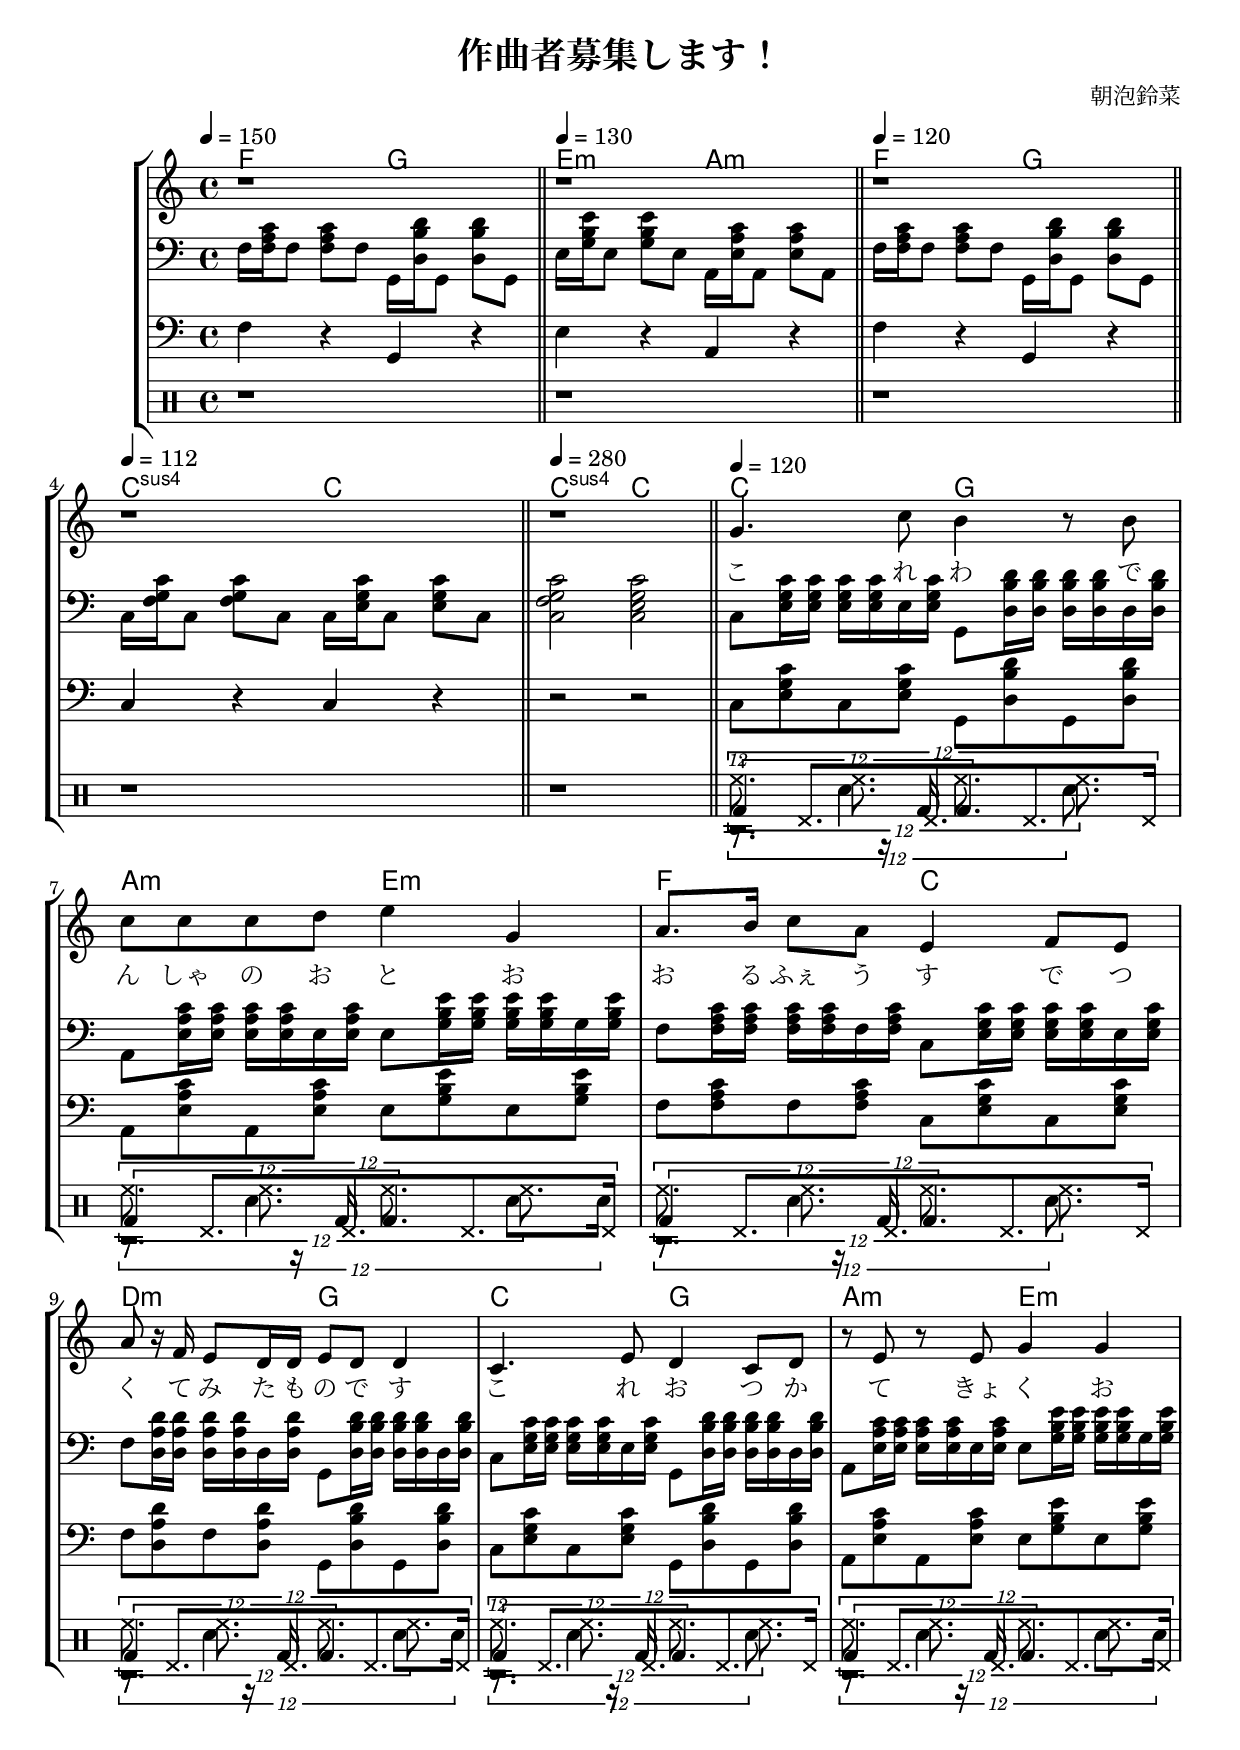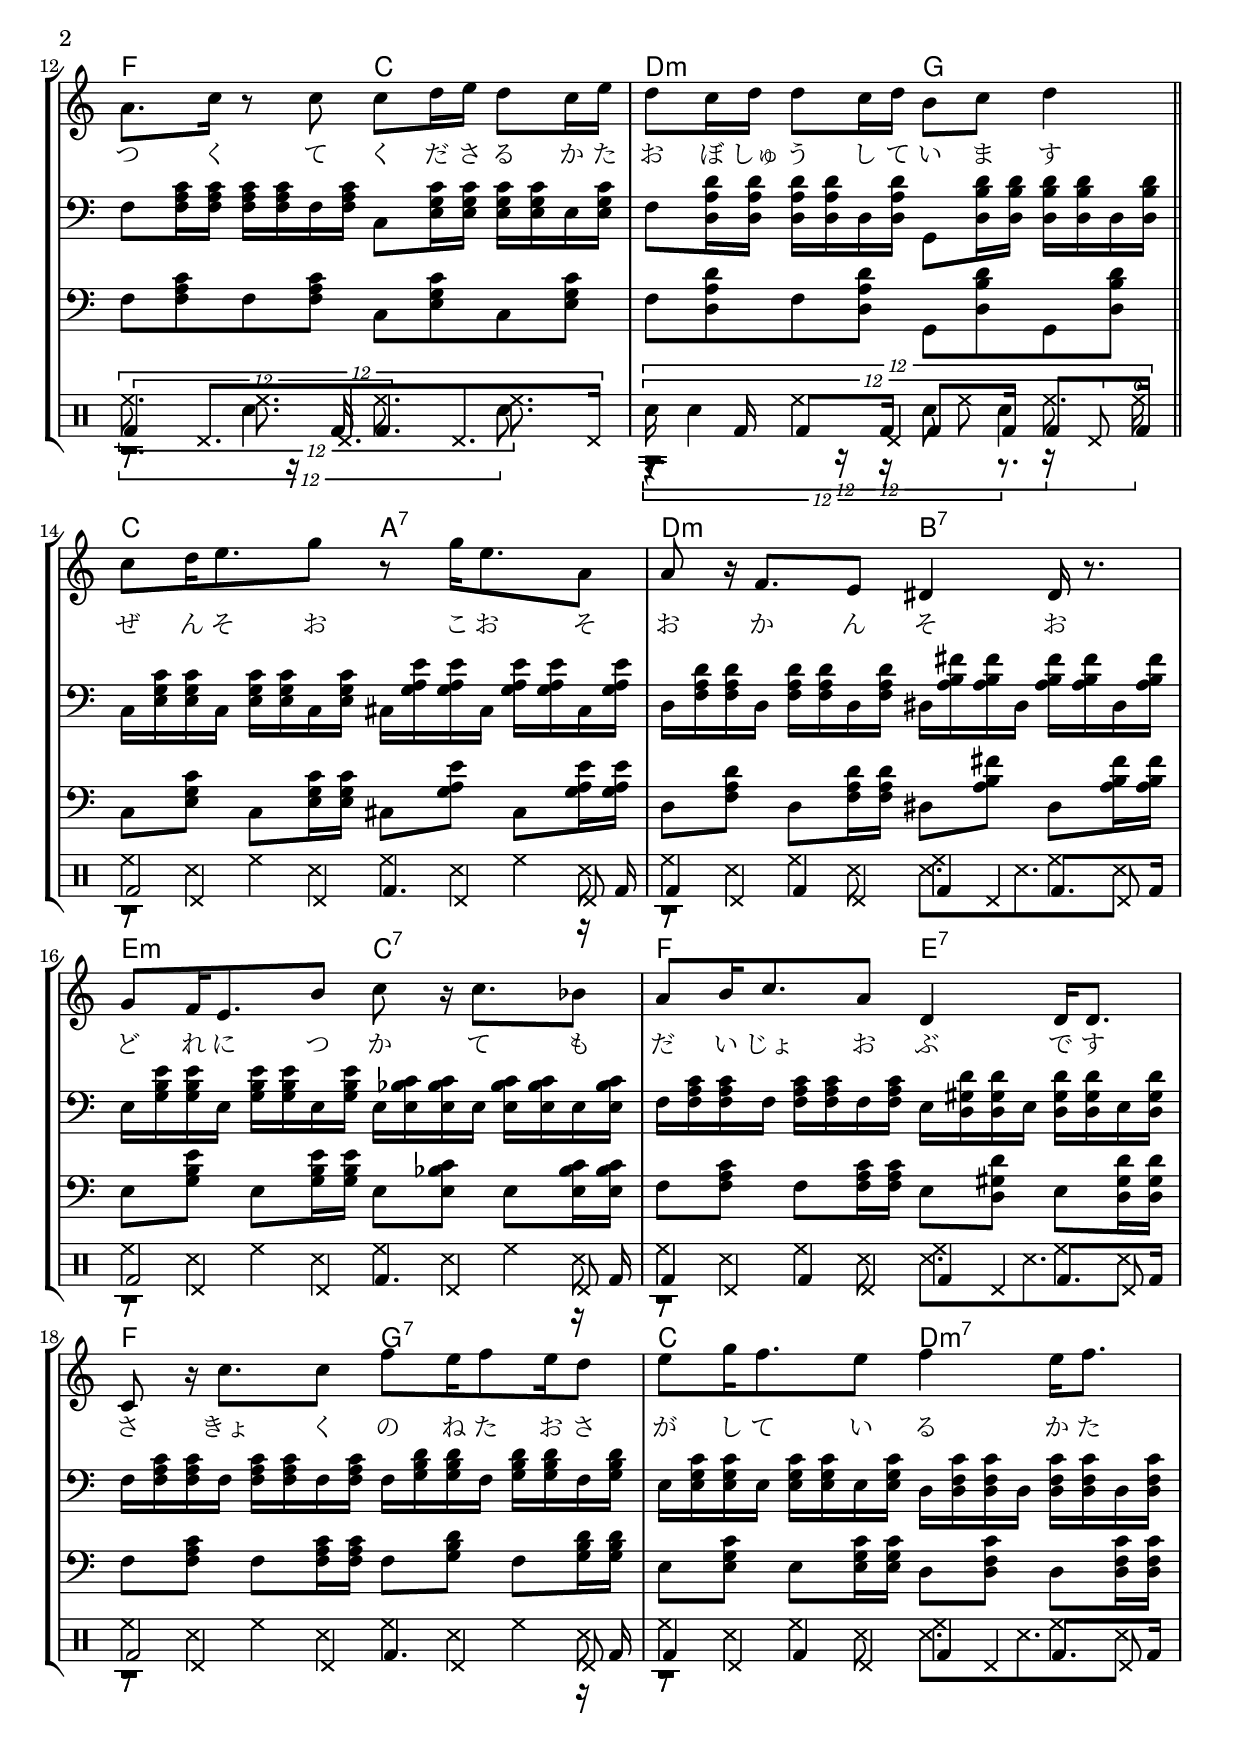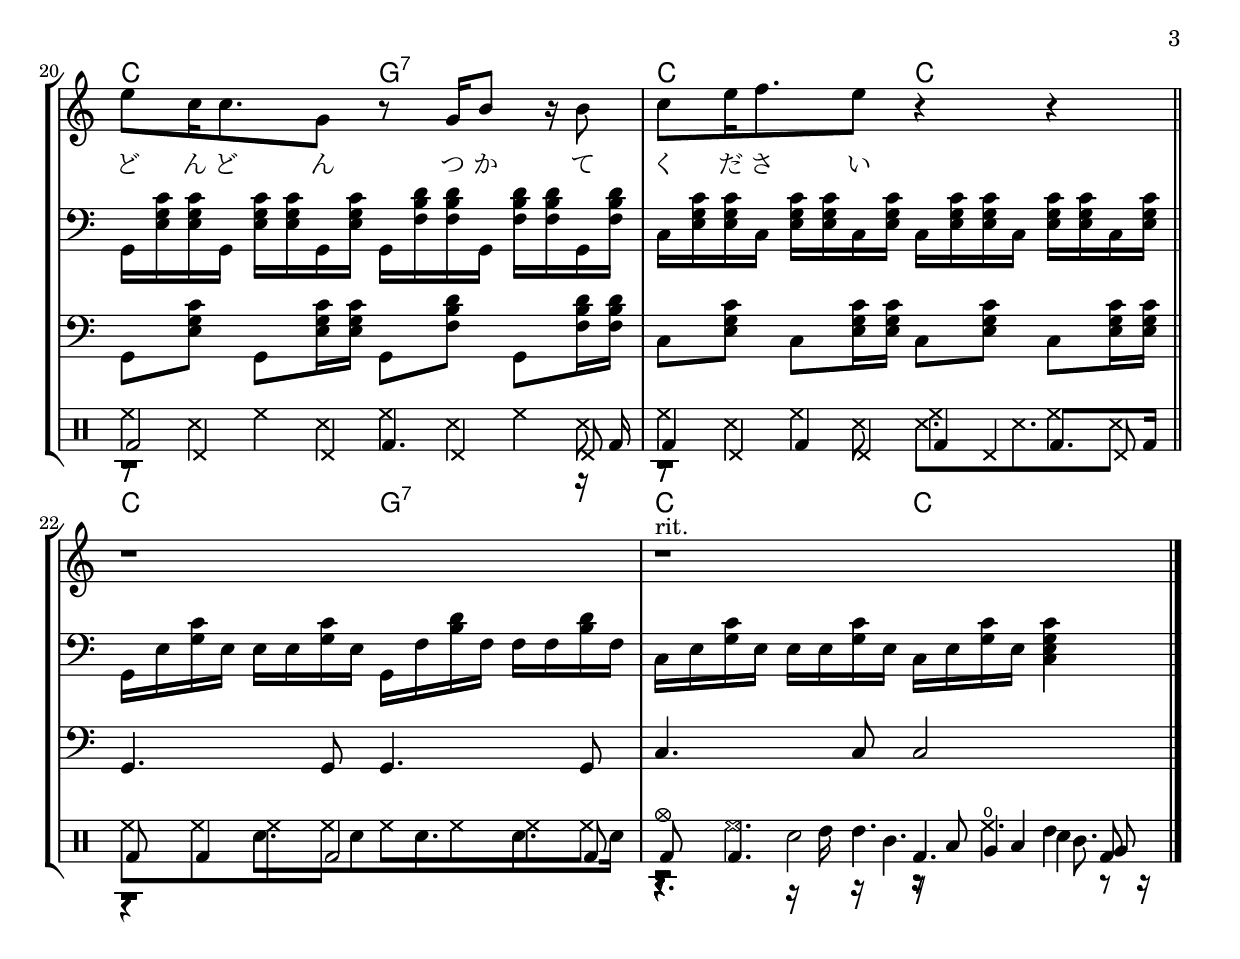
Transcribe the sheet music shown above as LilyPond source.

\version "2.12.1"

\header {
	title = \markup {作曲者募集します！}
	composer = \markup \center-column {朝泡鈴菜}
}

harmony = \chordmode {
	f2 g 

	e:m a:m 

	f g 

	c:sus4 c 

	c:sus4 c 

	c g a:m e:m f c d:m g c g a:m e:m f c d:m g 

	c a:7 d:m b:7 e:m c:7 f e:7 f g:7 c d:min7 c g:7 c c 

	c g:7 c c 
}

melody = {
	\key c \major
	\tempo 4 = 150
	r1   
	\tempo 4 = 130
	r1   
	\tempo 4 = 120
	r1   
	\tempo 4 = 112
	r1   
	\tempo 4 = 280
	r1   
	\set Staff.midiInstrument = #"fss0.29"
		\tempo 4 = 120
 g'4.  c''8  b'4  r8  b'8 
	c''8  c''8  c''8  d''8  e''4  g'4 
	a'8.  b'16  c''8  a'8  e'4  f'8  e'8 
	a'8  r16  f'16  e'8  d'16  d'16  e'8  d'8  d'4 
	c'4.  e'8  d'4  c'8  d'8 
	r8  e'8  r8  e'8  g'4  g'4 
	a'8.  c''16  r8  c''8  c''8  d''16  e''16  d''8  c''16  e''16 
	d''8  c''16  d''16  d''8  c''16  d''16  b'8  c''8  d''4
	\set Staff.midiInstrument = #"fss0.29"
	 c''8  d''16  e''8.  g''8  r8  g''16  e''8.  a'8 
	a'8  r16  f'8.  e'8  dis'4  dis'16  r8. 
	g'8  f'16  e'8.  b'8  c''8  r16  c''8.  bes'8 
	a'8  b'16  c''8.  a'8  d'4  d'16  d'8. 
	c'8  r16  c''8.  c''8  f''8  e''16  f''8  e''16  d''8 
	e''8  g''16  f''8.  e''8  f''4  e''16  f''8. 
	e''8  c''16  c''8.  g'8  r8  g'16  b'8  r16  b'8 
	c''8  e''16  f''8.  e''8  r4  	r4 	r1 | r1^"rit." \bar "|."
}

words = \lyricmode {
	
	
	
	
	
	こ  れ  わ  で  ん  しゃ  の  お  と  お  お  る  ふぇ  う  す  で  つ  く  て  み  た  も  の  で  す  こ  れ  お  つ  か  て  きょ  く  お  つ  く  て  く  だ  さ  る  か  た  お  ぼ  しゅ  う  し  て  い  ま  す  
	ぜ  ん  そ  お  こ  お  そ  お  か  ん  そ  お  ど  れ  に  つ  か  て  も  だ  い  じょ  お  ぶ  で  す  さ  きょ  く  の  ね  た  お  さ  が  し  て  い  る  か  た  ど  ん  ど  ん  つ  か  て  く  だ  さ  い  
	
}

tempochange = {
	\tempo 4 = 150
	r1 \bar "||"
	\tempo 4 = 130
	r1 \bar "||"
	\tempo 4 = 120
	r1 \bar "||"
	\tempo 4 = 112
	r1 \bar "||"
	\tempo 4 = 280
	r1 \bar "||"
	\tempo 4 = 120
	r1 | r1 | r1 | r1 | r1 | r1 | r1 | r1 \bar "||"
	\tempo 4 = 120
	r1 | r1 | r1 | r1 | r1 | r1 | r1 | r1 \bar "||"
	\tempo 4 = 120
	r1 | \tempo 4 = 90 r2 \tempo 4 = 80 r2 \bar "|."
}

mainacc = {
	\clef bass
	\set Staff.midiInstrument = #"Melodic Tom"
	\key c \major
	\tempo 4 = 150
	f16 <f a c'>16 f8 <f a c'>8 f8
	g,16 <d b d'>16 g,8 <d b d'>8 g,8
	\bar "||"

	\set Staff.midiInstrument = #"Melodic Tom"
	\tempo 4 = 130
	e16 <g b e'>16 e8 <g b e'>8 e8
	a,16 <e a c'>16 a,8 <e a c'>8 a,8
	\bar "||"

	\set Staff.midiInstrument = #"Melodic Tom"
	\tempo 4 = 120
	f16 <f a c'>16 f8 <f a c'>8 f8
	g,16 <d b d'>16 g,8 <d b d'>8 g,8
	\bar "||"

	\set Staff.midiInstrument = #"Melodic Tom"
	\tempo 4 = 112
	c16 <f g c'>16 c8 <f g c'>8 c8
	c16 <e g c'>16 c8 <e g c'>8 c8
	\bar "||"

	\set Staff.midiInstrument = #"Seashore"
	\tempo 4 = 280
	<c f g c'>2
	<c e g c'>2
	\bar "||"

	\set Staff.midiInstrument = #"Ocarina"
	\tempo 4 = 120
	c8 <e g c'>16 <e g c'>16   <e g c'>16 <e g c'>16   e16 <e g c'>16
	g,8 <d b d'>16 <d b d'>16   <d b d'>16 <d b d'>16   d16 <d b d'>16
	a,8 <e a c'>16 <e a c'>16   <e a c'>16 <e a c'>16   e16 <e a c'>16
	e8 <g b e'>16 <g b e'>16   <g b e'>16 <g b e'>16   g16 <g b e'>16
	f8 <f a c'>16 <f a c'>16   <f a c'>16 <f a c'>16   f16 <f a c'>16
	c8 <e g c'>16 <e g c'>16   <e g c'>16 <e g c'>16   e16 <e g c'>16
	f8 <d a d'>16 <d a d'>16   <d a d'>16 <d a d'>16   d16 <d a d'>16
	g,8 <d b d'>16 <d b d'>16   <d b d'>16 <d b d'>16   d16 <d b d'>16
	c8 <e g c'>16 <e g c'>16   <e g c'>16 <e g c'>16   e16 <e g c'>16
	g,8 <d b d'>16 <d b d'>16   <d b d'>16 <d b d'>16   d16 <d b d'>16
	a,8 <e a c'>16 <e a c'>16   <e a c'>16 <e a c'>16   e16 <e a c'>16
	e8 <g b e'>16 <g b e'>16   <g b e'>16 <g b e'>16   g16 <g b e'>16
	f8 <f a c'>16 <f a c'>16   <f a c'>16 <f a c'>16   f16 <f a c'>16
	c8 <e g c'>16 <e g c'>16   <e g c'>16 <e g c'>16   e16 <e g c'>16
	f8 <d a d'>16 <d a d'>16   <d a d'>16 <d a d'>16   d16 <d a d'>16
	g,8 <d b d'>16 <d b d'>16   <d b d'>16 <d b d'>16   d16 <d b d'>16
	\bar "||"

	\set Staff.midiInstrument = #"Ocarina"
	c16 <e g c'>16 <e g c'>16 c16   <e g c'>16 <e g c'>16 c16 <e g c'>16
	cis16 <g a e'>16 <g a e'>16 cis16   <g a e'>16 <g a e'>16 cis16 <g a e'>16
	d16 <f a d'>16 <f a d'>16 d16   <f a d'>16 <f a d'>16 d16 <f a d'>16
	dis16 <a b fis'>16 <a b fis'>16 dis16   <a b fis'>16 <a b fis'>16 dis16 <a b fis'>16
	e16 <g b e'>16 <g b e'>16 e16   <g b e'>16 <g b e'>16 e16 <g b e'>16
	e16 <e bes c'>16 <e bes c'>16 e16   <e bes c'>16 <e bes c'>16 e16 <e bes c'>16
	f16 <f a c'>16 <f a c'>16 f16   <f a c'>16 <f a c'>16 f16 <f a c'>16
	e16 <d gis d'>16 <d gis d'>16 e16   <d gis d'>16 <d gis d'>16 e16 <d gis d'>16
	f16 <f a c'>16 <f a c'>16 f16   <f a c'>16 <f a c'>16 f16 <f a c'>16
	f16 <g b d'>16 <g b d'>16 f16   <g b d'>16 <g b d'>16 f16 <g b d'>16
	e16 <e g c'>16 <e g c'>16 e16   <e g c'>16 <e g c'>16 e16 <e g c'>16
	d16 <d f c'>16 <d f c'>16 d16   <d f c'>16 <d f c'>16 d16 <d f c'>16
	g,16 <e g c'>16 <e g c'>16 g,16   <e g c'>16 <e g c'>16 g,16 <e g c'>16
	g,16 <f b d'>16 <f b d'>16 g,16   <f b d'>16 <f b d'>16 g,16 <f b d'>16
	c16 <e g c'>16 <e g c'>16 c16   <e g c'>16 <e g c'>16 c16 <e g c'>16
	c16 <e g c'>16 <e g c'>16 c16   <e g c'>16 <e g c'>16 c16 <e g c'>16
	\bar "||"

	\set Staff.midiInstrument = #"Clarinet"
	g,16 e <g c'> e e e <g c'> e
	g,16 f <b d'> f f f <b d'> f
	c16 e <g c'> e e e <g c'> e
	c16 e <g c'> e <c e g c'>4
	\bar "|."
}

subacc = {
	\clef bass
	\set Staff.midiInstrument = #"Telephone Ring"
	\key c \major
	\tempo 4 = 150
	f4 r4
	g,4 r4
	\bar "||"

	\set Staff.midiInstrument = #"Telephone Ring"
	\tempo 4 = 130
	e4 r4
	a,4 r4
	\bar "||"

	\set Staff.midiInstrument = #"Telephone Ring"
	\tempo 4 = 120
	f4 r4
	g,4 r4
	\bar "||"

	\set Staff.midiInstrument = #"Telephone Ring"
	\tempo 4 = 112
	c4 r4
	c4 r4
	\bar "||"

	\set Staff.midiInstrument = #"Acoustic grand"
	\tempo 4 = 280
	r2
	r2
	\bar "||"

	\set Staff.midiInstrument = #"Acoustic grand"
	\tempo 4 = 120
	c8 <e g c'> c <e g c'>
	g,8 <d b d'> g, <d b d'>
	a,8 <e a c'> a, <e a c'>
	e8 <g b e'> e <g b e'>
	f8 <f a c'> f <f a c'>
	c8 <e g c'> c <e g c'>
	f8 <d a d'> f <d a d'>
	g,8 <d b d'> g, <d b d'>
	c8 <e g c'> c <e g c'>
	g,8 <d b d'> g, <d b d'>
	a,8 <e a c'> a, <e a c'>
	e8 <g b e'> e <g b e'>
	f8 <f a c'> f <f a c'>
	c8 <e g c'> c <e g c'>
	f8 <d a d'> f <d a d'>
	g,8 <d b d'> g, <d b d'>
	\bar "||"

	\set Staff.midiInstrument = #"Acoustic grand"
	c8 <e g c'> c <e g c'>16 <e g c'>
	cis8 <g a e'> cis <g a e'>16 <g a e'>
	d8 <f a d'> d <f a d'>16 <f a d'>
	dis8 <a b fis'> dis <a b fis'>16 <a b fis'>
	e8 <g b e'> e <g b e'>16 <g b e'>
	e8 <e bes c'> e <e bes c'>16 <e bes c'>
	f8 <f a c'> f <f a c'>16 <f a c'>
	e8 <d gis d'> e <d gis d'>16 <d gis d'>
	f8 <f a c'> f <f a c'>16 <f a c'>
	f8 <g b d'> f <g b d'>16 <g b d'>
	e8 <e g c'> e <e g c'>16 <e g c'>
	d8 <d f c'> d <d f c'>16 <d f c'>
	g,8 <e g c'> g, <e g c'>16 <e g c'>
	g,8 <f b d'> g, <f b d'>16 <f b d'>
	c8 <e g c'> c <e g c'>16 <e g c'>
	c8 <e g c'> c <e g c'>16 <e g c'>
	\bar "||"

	\set Staff.midiInstrument = #"Acoustic grand"
	g,4.g,8
	g,4.g,8
	c4.c8
	c2
	\bar "|."
}

percA = {
	\drummode {
	r1 \bar "||"
	r1 \bar "||"
	r1 \bar "||"
	r1 \bar "||"
	r1 \bar "||"
	\times 16/12{ hh8. hh8. hh8. hh8. } |\times 16/12{ hh8. hh8. hh8. hh8. } |\times 16/12{ hh8. hh8. hh8. hh8. } |\times 16/12{ hh8. hh8. hh8. hh8. } |\times 16/12{ hh8. hh8. hh8. hh8. } |\times 16/12{ hh8. hh8. hh8. hh8. } |\times 16/12{ hh8. hh8. hh8. hh8. } |\times 16/12{ r8. hh4 hh8 hh8. } \bar "||"
	hh4 hh4 hh4 hh4  |hh4 hh4 hh4 hh4  |hh4 hh4 hh4 hh4  |hh4 hh4 hh4 hh4  |hh4 hh4 hh4 hh4  |hh4 hh4 hh4 hh4  |hh4 hh4 hh4 hh4  |hh4 hh4 hh4 hh4  \bar "||"
	hh8 hh8 hh8 hh8 hh8 hh8 hh8 hh8  |r8 hh2. r8  \bar "|."
	}
}

percB = {
	\drummode {
	r1 \bar "||"
	r1 \bar "||"
	r1 \bar "||"
	r1 \bar "||"
	r1 \bar "||"
	\times 16/12{ r8. sn4. sn8. } |\times 16/12{ r8. sn4. sn8 sn16 } |\times 16/12{ r8. sn4. sn8. } |\times 16/12{ r8. sn4. sn8 sn16 } |\times 16/12{ r8. sn4. sn8. } |\times 16/12{ r8. sn4. sn8 sn16 } |\times 16/12{ r8. sn4. sn8. } |\times 16/12{ sn16 sn4 r16 sn8 sn4 } \bar "||"
	r8 ss4 ss4 ss4 ss8  |r8 ss4 ss8 ss8. ss8. ss8  |r8 ss4 ss4 ss4 ss8  |r8 ss4 ss8 ss8. ss8. ss8  |r8 ss4 ss4 ss4 ss8  |r8 ss4 ss8 ss8. ss8. ss8  |r8 ss4 ss4 ss4 ss8  |r8 ss4 ss8 ss8. ss8. ss8  \bar "||"
	r4 sn8. sn8 sn8. sn8. sn16  |r4 sn2 sn4  \bar "|."
	}
}

percC = {
	\drummode {
	r1 \bar "||"
	r1 \bar "||"
	r1 \bar "||"
	r1 \bar "||"
	r1 \bar "||"
	\times 16/12{ bd4 r16 bd16 bd4. } |\times 16/12{ bd4 r16 bd16 bd4. } |\times 16/12{ bd4 r16 bd16 bd4. } |\times 16/12{ bd4 r16 bd16 bd4. } |\times 16/12{ bd4 r16 bd16 bd4. } |\times 16/12{ bd4 r16 bd16 bd4. } |\times 16/12{ bd4 r16 bd16 bd4. } |\times 16/12{ r8 bd16 bd8 bd16 bd8 bd16 bd8 bd16 } \bar "||"
	r8 hhp4 hhp4 hhp4 hhp8  |r8 hhp4 hhp4 hhp4 hhp8  |r8 hhp4 hhp4 hhp4 hhp8  |r8 hhp4 hhp4 hhp4 hhp8  |r8 hhp4 hhp4 hhp4 hhp8  |r8 hhp4 hhp4 hhp4 hhp8  |r8 hhp4 hhp4 hhp4 hhp8  |r8 hhp4 hhp4 hhp4 hhp8  \bar "||"
	bd8 bd4 bd2 bd8  |bd8 bd4. bd4. bd8  \bar "|."
	}
}

percD = {
	\drummode {
	r1 \bar "||"
	r1 \bar "||"
	r1 \bar "||"
	r1 \bar "||"
	r1 \bar "||"
	\times 16/12{ r8 hhp8. hhp8. hhp8. hhp16 } |\times 16/12{ r8 hhp8. hhp8. hhp8. hhp16 } |\times 16/12{ r8 hhp8. hhp8. hhp8. hhp16 } |\times 16/12{ r8 hhp8. hhp8. hhp8. hhp16 } |\times 16/12{ r8 hhp8. hhp8. hhp8. hhp16 } |\times 16/12{ r8 hhp8. hhp8. hhp8. hhp16 } |\times 16/12{ r8 hhp8. hhp8. hhp8. hhp16 } |\times 16/12{ r4 r16 hhp4 r16 hhp8 } \bar "||"
	bd2 bd4. r16 bd16  |bd4 bd4 bd4 bd8. bd16  |bd2 bd4. r16 bd16  |bd4 bd4 bd4 bd8. bd16  |bd2 bd4. r16 bd16  |bd4 bd4 bd4 bd8. bd16  |bd2 bd4. r16 bd16  |bd4 bd4 bd4 bd8. bd16  \bar "||"
	r1  |r2 r8 hho4.  \bar "|."
	}
}

percE = {
	\drummode {
	r1 \bar "||"
	r1 \bar "||"
	r1 \bar "||"
	r1 \bar "||"
	r1 \bar "||"
	\times 16/12{ r2. } |r1 |r1 |r1 |\times 16/12{ r2. } |r1 |r1 |\times 16/12{ r2 r8. hho16 } \bar "||"
	r1 | r1 | r1 | r1 | r1 | r1 | r1 | r1 \bar "||"
	r1 |cymc1  \bar "|."
	}
}

percF = {
	\drummode {
	r1 \bar "||"
	r1 \bar "||"
	r1 \bar "||"
	r1 \bar "||"
	r1 \bar "||"
	r1 | r1 | r1 | r1 | r1 | r1 | r1 | r1 \bar "||"
	r1 | r1 | r1 | r1 | r1 | r1 | r1 | r1 \bar "||"
	r1 |r4 r16 tommh16 tommh4. tommh4  \bar "|."
	}
}

percG = {
	\drummode {
	r1 \bar "||"
	r1 \bar "||"
	r1 \bar "||"
	r1 \bar "||"
	r1 \bar "||"
	r1 | r1 | r1 | r1 | r1 | r1 | r1 | r1 \bar "||"
	r1 | r1 | r1 | r1 | r1 | r1 | r1 | r1 \bar "||"
	r1 |r4. r16 tomml4. tomml8.  \bar "|."
	}
}

percH = {
	\drummode {
	r1 \bar "||"
	r1 \bar "||"
	r1 \bar "||"
	r1 \bar "||"
	r1 \bar "||"
	r1 | r1 | r1 | r1 | r1 | r1 | r1 | r1 \bar "||"
	r1 | r1 | r1 | r1 | r1 | r1 | r1 | r1 \bar "||"
	r1 |r2 r16 toml8 toml4 r16  \bar "|."
	}
}

percI = {
	\drummode {
	r1 \bar "||"
	r1 \bar "||"
	r1 \bar "||"
	r1 \bar "||"
	r1 \bar "||"
	r1 | r1 | r1 | r1 | r1 | r1 | r1 | r1 \bar "||"
	r1 | r1 | r1 | r1 | r1 | r1 | r1 | r1 \bar "||"
	r1 |r2 r8 tomfh4 tomfh8  \bar "|."
	}
}

\score {
	<<
		\new StaffGroup <<
			\new ChordNames {\harmony}
			\new Voice = "melody" {\melody}
			\new Lyrics \lyricsto "melody" \words
			\new Staff = "mainacc" {\mainacc}
			\new Staff = "subacc" {\subacc}
			\new DrumStaff <<
				\new DrumVoice {\percA}
				\new DrumVoice {\percB}
				\new DrumVoice {\percC}
				\new DrumVoice {\percD}
				\new DrumVoice {\percE}
				\new DrumVoice {\percF}
				\new DrumVoice {\percG}
				\new DrumVoice {\percH}
				\new DrumVoice {\percI}
			>>
		>>
	>>
	\layout { }
}
